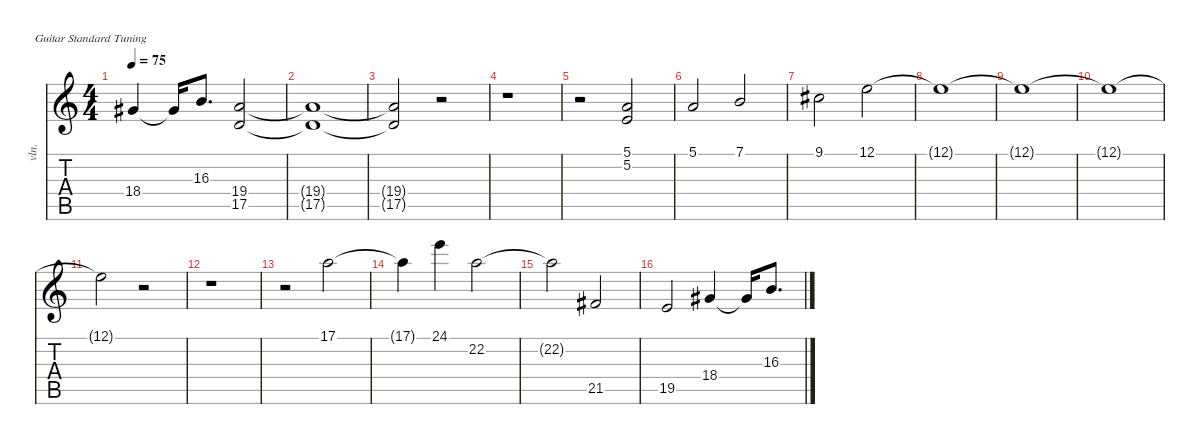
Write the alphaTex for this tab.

\defaultSystemsLayout 4
\hideDynamics
\bracketExtendMode nobrackets
\otherSystemsTrackNameOrientation horizontal
\track ("Keyboards" "vln.") {instrument synthstrings1}
\staff {score tabs}
\tuning (E4 B3 G3 D3 A2 E2)
\ts (4 4)
\tempo 75
\clef g2
\ks c
18.4{acc #}.4{dy f beam Up} 18.4{t acc #}.16{beam Up} 16.3.8{d beam Up} (19.4 17.5).2{beam Up} |
(19.4{t} 17.5{t}).1{beam Up} |
(19.4{t} 17.5{t}).2{beam Up} r.2{beam Up} |
r.1{beam Down} |
r.2{beam Down} (5.1 5.2).2{dy mp beam Up} |
5.1.2{dy mf beam Up} 7.1.2{dy f beam Up} |
9.1{acc #}.2{beam Down} 12.1.2{dy mf beam Down} |
12.1{t}.1{dy f beam Down} |
12.1{t}.1{beam Down} |
12.1{t}.1{beam Down} |
12.1{t}.2{beam Down} r.2{beam Down} |
r.1{beam Down} |
r.2{beam Down} 17.1.2{dy ff beam Down} |
17.1{t}.4{dy f beam Down} 24.1.4{dy ff beam Down} 22.2.2{dy f beam Down} |
22.2{t}.2{beam Down} 21.5{acc #}.2{beam Up} |
19.5.2{beam Up} 18.4{acc #}.4{beam Up} 18.4{t acc #}.16{beam Up} 16.3.8{d beam Up}
